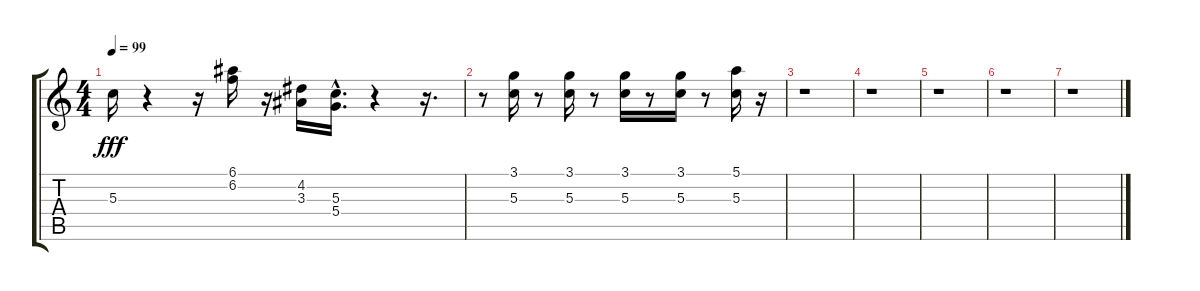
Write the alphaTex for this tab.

\track "" {instrument electricbassfinger}
\staff {score tabs}
\tuning (E4 B3 G3 D3 A2 E2) {hide}
\ts (4 4)
\tempo 99
\clef g2
\ks c
5.3.16{dy fff} r.4 r.16 (6.1 6.2).16 r.16 (4.2 3.3).16 (5.3 5.4{hac}).16{d} r.4 r.16{d} |
r.8 (3.1 5.3).16 r.8 (3.1 5.3).16 r.8 (3.1 5.3).16 r.8 (3.1 5.3).16 r.8 (5.1 5.3).16 r.16 |
r.1 |
r.1 |
r.1 |
r.1 |
r.1
